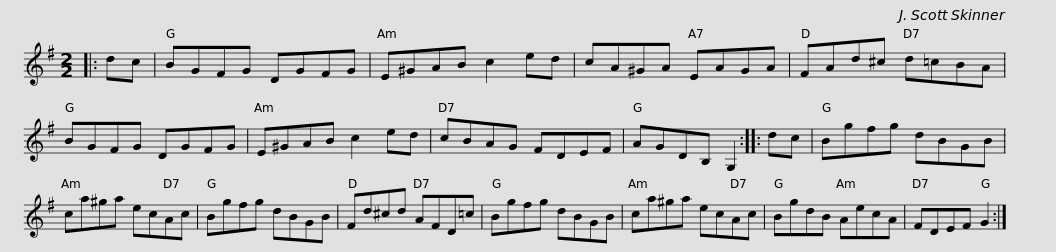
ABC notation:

X:1
L:1/8
M:2/2
I:linebreak $
K:G
V:1 treble
V:1
|: dc | BGFG DGFG | E^GAB c2 ed | cA^GA EAGA | FAd^c d=cBA |$ %5
 BGFG DGFG | E^GAB c2 ed | cBAG FDEF | AGDB, G,2 :: dc | %10
 Bgfg dBGB |$ ca^ga ecAc | Bgfg dBGB | Fd^cd AFD=c | Bgfg dBGB | %15
 ca^ga ecAc |$ BgdB AecA | FDEF G2 :| %18
